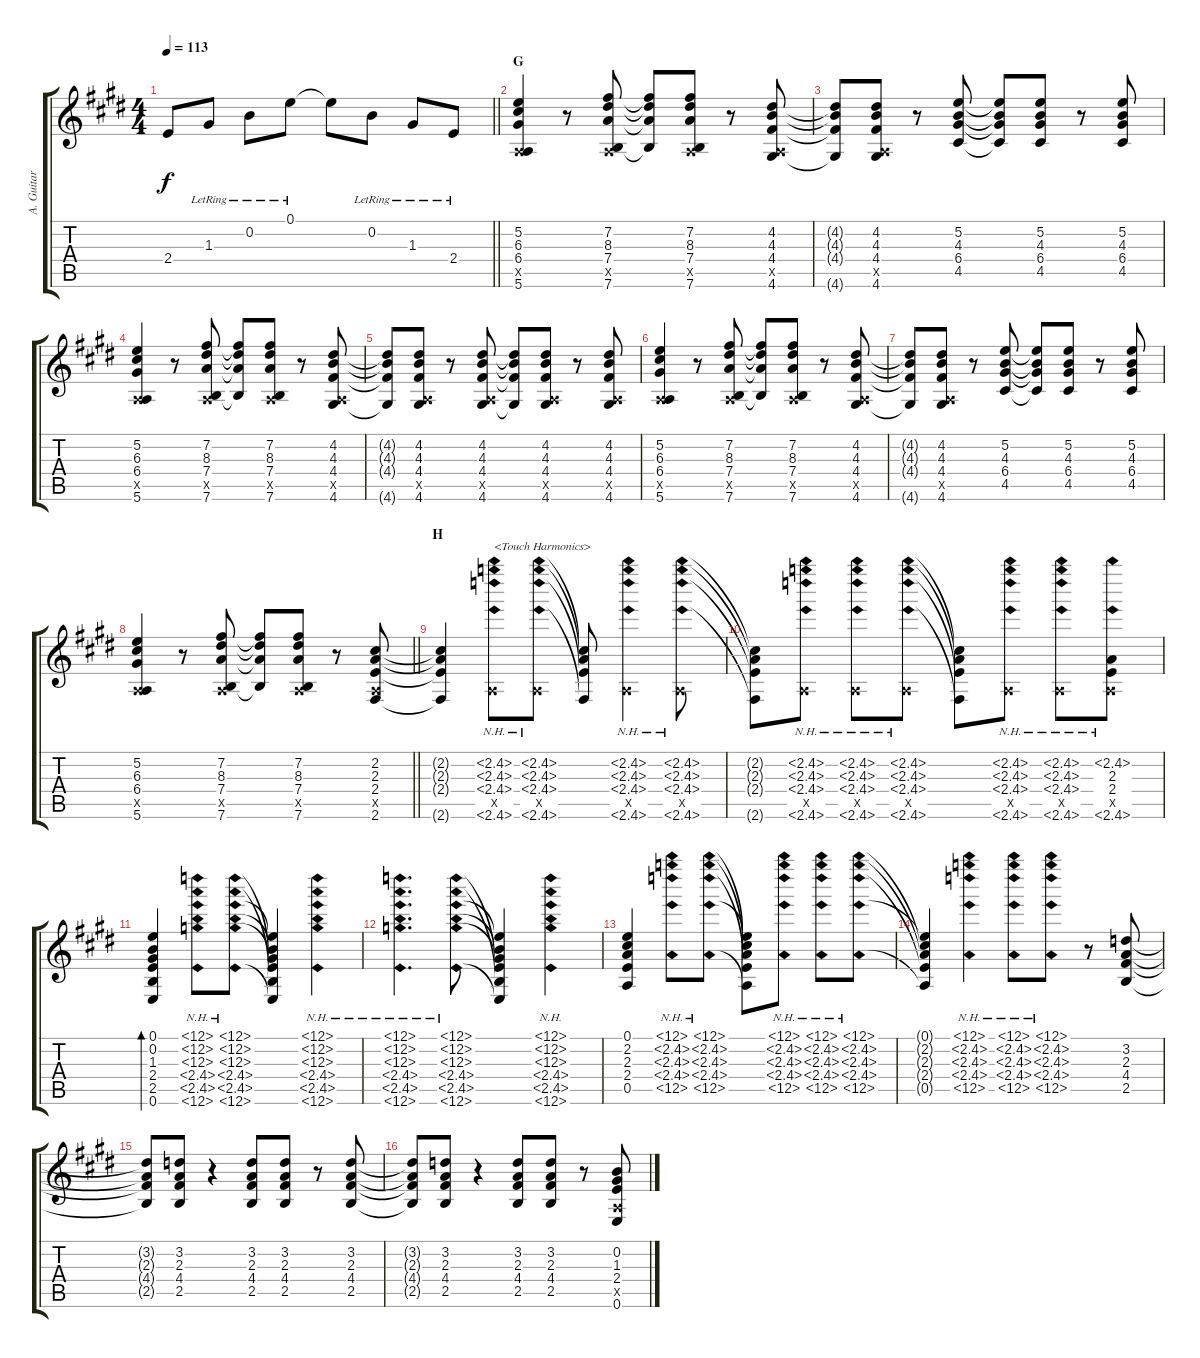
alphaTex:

\track ("A. Guitar II" "A. Guitar ") {instrument acousticguitarsteel}
\staff {score tabs}
\tuning (E4 B3 G3 D3 A2 E2) {hide}
\ts (4 4)
\tempo 113
\clef g2
\barLineRight lightlight
\ks e
2.4{t}.8{dy f} 1.3{lr}.8 0.2{lr}.8 0.1{lr}.8 0.1{t}.8 0.2{lr}.8 1.3{lr}.8 2.4{lr}.8 |
\section ("" "G")
(5.2 6.3 6.4 0.5{x} 5.6).4 r.8 (7.2 8.3 7.4 0.5{x} 7.6).8 (7.2{t} 8.3{t} 7.4{t} 7.6{t}).8 (7.2 8.3 7.4 0.5{x} 7.6).8 r.8 (4.2 4.3 4.4 0.5{x} 4.6).8 |
(4.2{t} 4.3{t} 4.4{t} 4.6{t}).8 (4.2 4.3 4.4 0.5{x} 4.6).8 r.8 (5.2 4.3 6.4 4.5).8 (5.2{t} 4.3{t} 6.4{t} 4.5{t}).8 (5.2 4.3 6.4 4.5).8 r.8 (5.2 4.3 6.4 4.5).8 |
(5.2 6.3 6.4 0.5{x} 5.6).4 r.8 (7.2 8.3 7.4 0.5{x} 7.6).8 (7.2{t} 8.3{t} 7.4{t} 7.6{t}).8 (7.2 8.3 7.4 0.5{x} 7.6).8 r.8 (4.2 4.3 4.4 0.5{x} 4.6).8 |
(4.2{t} 4.3{t} 4.4{t} 4.6{t}).8 (4.2 4.3 4.4 0.5{x} 4.6).8 r.8 (4.2 4.3 4.4 0.5{x} 4.6).8 (4.2{t} 4.3{t} 4.4{t} 4.6{t}).8 (4.2 4.3 4.4 0.5{x} 4.6).8 r.8 (4.2 4.3 4.4 0.5{x} 4.6).8 |
(5.2 6.3 6.4 0.5{x} 5.6).4 r.8 (7.2 8.3 7.4 0.5{x} 7.6).8 (7.2{t} 8.3{t} 7.4{t} 7.6{t}).8 (7.2 8.3 7.4 0.5{x} 7.6).8 r.8 (4.2 4.3 4.4 0.5{x} 4.6).8 |
(4.2{t} 4.3{t} 4.4{t} 4.6{t}).8 (4.2 4.3 4.4 0.5{x} 4.6).8 r.8 (5.2 4.3 6.4 4.5).8 (5.2{t} 4.3{t} 6.4{t} 4.5{t}).8 (5.2 4.3 6.4 4.5).8 r.8 (5.2 4.3 6.4 4.5).8 |
\barLineRight lightlight
(5.2 6.3 6.4 0.5{x} 5.6).4 r.8 (7.2 8.3 7.4 0.5{x} 7.6).8 (7.2{t} 8.3{t} 7.4{t} 7.6{t}).8 (7.2 8.3 7.4 0.5{x} 7.6).8 r.8 (2.2 2.3 2.4 0.5{x} 2.6).8 |
\section ("" "H")
(2.2{t} 2.3{t} 2.4{t} 2.6{t}).4 (2.2{nh} 2.3{nh} 2.4{nh} 0.5{x} 2.6{nh}).8{txt "<Touch Harmonics>"} (2.2{nh} 2.3{nh} 2.4{nh} 0.5{x} 2.6{nh}).8 (2.2{t} 2.3{t} 2.4{t} 2.6{t}).8 (2.2{nh} 2.3{nh} 2.4{nh} 0.5{x} 2.6{nh}).4 (2.2{nh} 2.3{nh} 2.4{nh} 0.5{x} 2.6{nh}).8 |
(2.2{t} 2.3{t} 2.4{t} 2.6{t}).8 (2.2{nh} 2.3{nh} 2.4{nh} 0.5{x} 2.6{nh}).8 (2.2{nh} 2.3{nh} 2.4{nh} 0.5{x} 2.6{nh}).8 (2.2{nh} 2.3{nh} 2.4{nh} 0.5{x} 2.6{nh}).8 (2.2{t} 2.3{t} 2.4{t} 2.6{t}).8 (2.2{nh} 2.3{nh} 2.4{nh} 0.5{x} 2.6{nh}).8 (2.2{nh} 2.3{nh} 2.4{nh} 0.5{x} 2.6{nh}).8 (2.2{nh} 2.3 2.4 0.5{x} 2.6{nh}).8 |
(0.1 0.2 1.3 2.4 2.5 0.6).4{bd 120} (0.1{nh} 0.2{nh} 1.3{nh} 2.4{nh} 2.5{nh} 0.6{nh}).8 (0.1{nh} 0.2{nh} 1.3{nh} 2.4{nh} 2.5{nh} 0.6{nh}).8 (0.1{t} 0.2{t} 1.3{t} 2.4{t} 2.5{t} 0.6{t}).4 (0.1{nh} 0.2{nh} 1.3{nh} 2.4{nh} 2.5{nh} 0.6{nh}).4 |
(0.1{nh} 0.2{nh} 1.3{nh} 2.4{nh} 2.5{nh} 0.6{nh}).4{d} (0.1{nh} 0.2{nh} 1.3{nh} 2.4{nh} 2.5{nh} 0.6{nh}).8 (0.1{t} 0.2{t} 1.3{t} 2.4{t} 2.5{t} 0.6{t}).4 (0.1{nh} 0.2{nh} 1.3{nh} 2.4{nh} 2.5{nh} 0.6{nh}).4 |
(0.1 2.2 2.3 2.4 0.5).4 (0.1{nh} 2.2{nh} 2.3{nh} 2.4{nh} 0.5{nh}).8 (0.1{nh} 2.2{nh} 2.3{nh} 2.4{nh} 0.5{nh}).8 (0.1{t} 2.2{t} 2.3{t} 2.4{t} 0.5{t}).8 (0.1{nh} 2.2{nh} 2.3{nh} 2.4{nh} 0.5{nh}).8 (0.1{nh} 2.2{nh} 2.3{nh} 2.4{nh} 0.5{nh}).8 (0.1{nh} 2.2{nh} 2.3{nh} 2.4{nh} 0.5{nh}).8 |
(0.1{t} 2.2{t} 2.3{t} 2.4{t} 0.5{t}).4 (0.1{nh} 2.2{nh} 2.3{nh} 2.4{nh} 0.5{nh}).4 (0.1{nh} 2.2{nh} 2.3{nh} 2.4{nh} 0.5{nh}).8 (0.1{nh} 2.2{nh} 2.3{nh} 2.4{nh} 0.5{nh}).8 r.8 (3.2 2.3 4.4 2.5).8 |
(3.2{t} 2.3{t} 4.4{t} 2.5{t}).8 (3.2 2.3 4.4 2.5).8 r.4 (3.2 2.3 4.4 2.5).8 (3.2 2.3 4.4 2.5).8 r.8 (3.2 2.3 4.4 2.5).8 |
(3.2{t} 2.3{t} 4.4{t} 2.5{t}).8 (3.2 2.3 4.4 2.5).8 r.4 (3.2 2.3 4.4 2.5).8 (3.2 2.3 4.4 2.5).8 r.8 (0.2 1.3 2.4 0.5{x} 0.6).8
